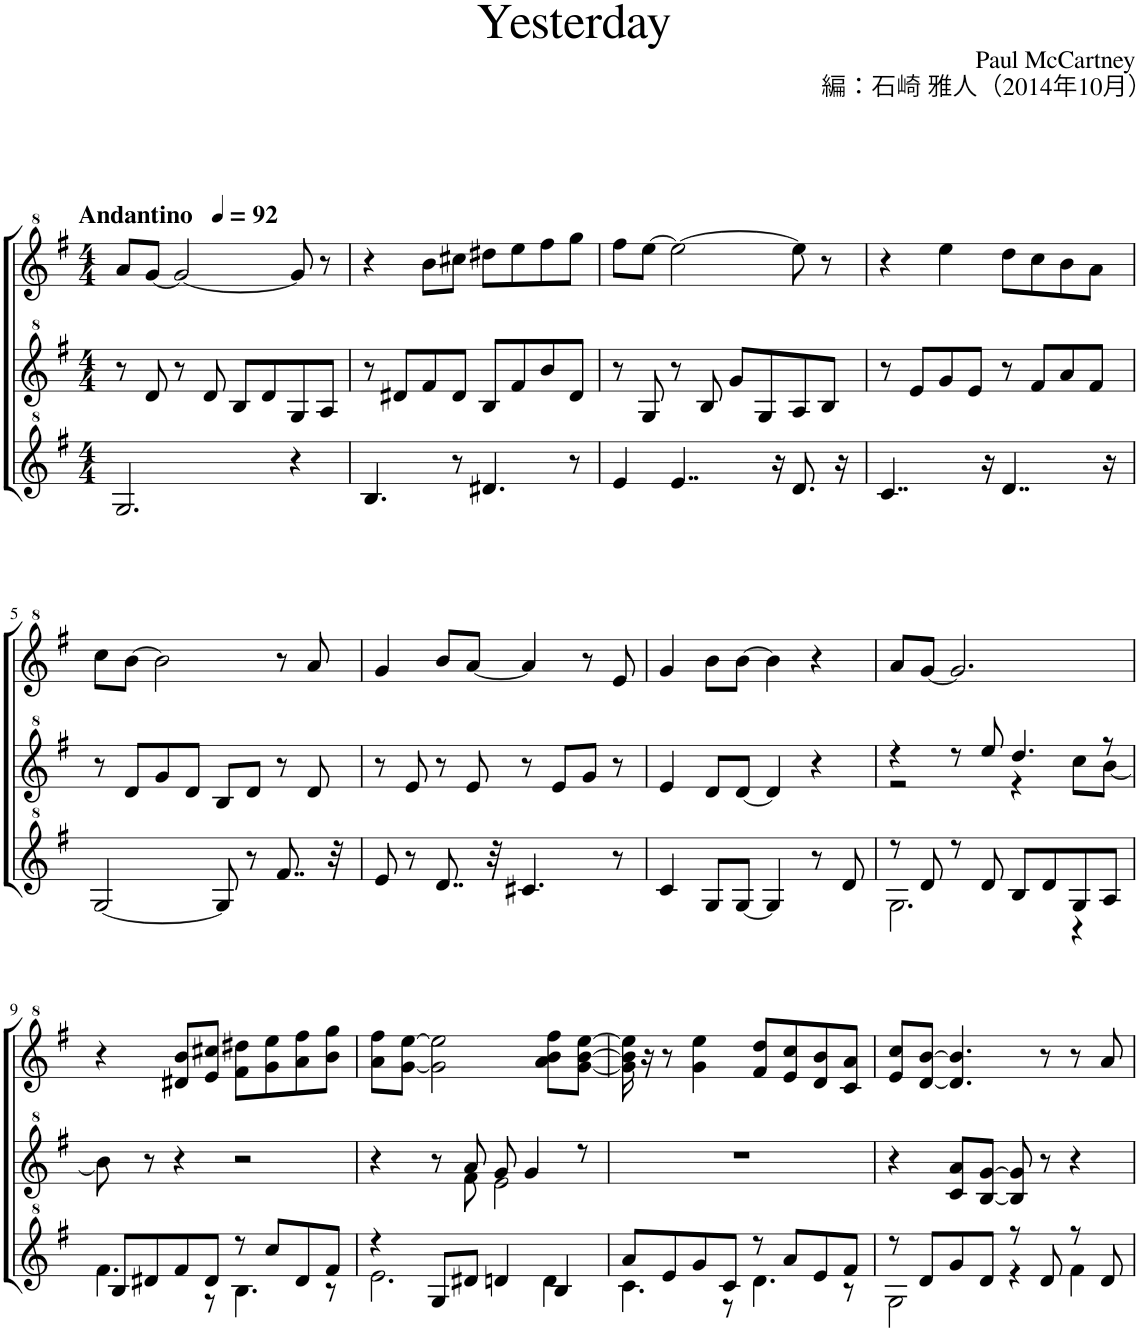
**kern	**kern	**kern
*part1	*part1	*part1
*staff3	*staff2	*staff1
*I"パンフルート	*	*
*clefG^2	*clefG^2	*clefG^2
*k[f#]	*k[f#]	*k[f#]
*M4/4	*M4/4	*M4/4
*MM92	*MM92	*MM92
=1	=1	=1
!	!	!LO:TX:a:B:t=Andantino
2.g/	8r	8aa/L
.	8dd/	[8gg/J
.	8r	2gg/_
.	8dd/	.
.	8b/L	.
.	8dd/	.
4r	8g/	8gg/]
.	8a/J	8r
=2	=2	=2
4.b/	8r	4r
.	8dd#X/L	.
.	8ff#/	8bb\L
8r	8dd#/J	8ccc#X\J
4.dd#X/	8b/L	8ddd#X\L
.	8ff#/	8eee\
.	8bb/	8fff#\
8r	8dd#/J	8ggg\J
=3	=3	=3
4ee/	8r	8fff#\L
.	8g/	[8eee\J
4..ee/	8r	2eee\_
.	8b/	.
.	8gg/L	.
.	8g/	.
16r	.	.
8.dd/	8a/	8eee\]
.	8b/J	8r
16r	.	.
=4	=4	=4
4..cc/	8r	4r
.	8ee/L	.
.	8gg/	4eee\
.	8ee/J	.
16r	.	.
4..dd/	8r	8ddd\L
.	8ff#/L	8ccc\
.	8aa/	8bb\
.	8ff#/J	8aa\J
16r	.	.
!!LO:LB:g=z
=5	=5	=5
[2g/	8r	8ccc\L
.	8dd/L	[8bb\J
.	8gg/	2bb\]
.	8dd/J	.
8g/]	8b/L	.
8r	8dd/J	.
8..ff#/	8r	8r
.	8dd/	8aa/
32r	.	.
=6	=6	=6
8ee/	8r	4gg/
8r	8ee/	.
8..dd/	8r	8bb/L
.	8ee/	[8aa/J
32r	.	.
4.cc#X/	8r	4aa/]
.	8ee/L	.
.	8gg/J	8r
8r	8r	8ee/
=7	=7	=7
4cc/	4ee/	4gg/
8g/L	8dd/L	8bb\L
[8g/J	[8dd/J	[8bb\J
4g/]	4dd/]	4bb\]
8r	4r	4r
8dd/	.	.
=8	=8	=8
*^	*^	*
2.g\	8r	4r	2r	8aa/L
.	8dd/	.	.	[8gg/J
.	8r	8r	.	2.gg/]
.	8dd/	8eee/	.	.
.	8b/L	4.ddd/	4r	.
.	8dd/	.	.	.
4r	8g/	.	8ccc\L	.
.	8a/J	8r	[8bb\J	.
*	*	*v	*v	*
!!LO:LB:g=z
=9	=9	=9	=9
4.ff#\	8b/L	8bb\]	4r
.	8dd#X/	8r	.
.	8ff#/	4r	8dd#X/ 8bb/L
8r	8dd#/J	.	8ee/ 8ccc#X/J
4.b\	8r	2r	8ff#\ 8ddd#X\L
.	8ccc/L	.	8gg\ 8eee\
.	8dd#/	.	8aa\ 8fff#\
8r	8ff#/J	.	8bb\ 8ggg\J
=10	=10	=10	=10
*	*	*^	*
2.ee\	4r	4r	4.ryy	8aa\ 8fff#\L
.	.	.	.	[8gg\ [8eee\J
.	8g/L	8r	.	2gg\] 2eee\]
.	8dd#X/J	8aa/	8ff#\	.
.	4ddn/	8gg/	2ee\	.
.	.	4gg/	.	.
4dd\	4b/	.	.	8aa\ 8bb\ 8fff#\L
.	.	8r	.	[8gg\ [8bb\ [8eee\J
*	*	*v	*v	*
=11	=11	=11	=11
4.cc\	8aa/L	1r	16gg\] 16bb\] 16eee\]
.	.	.	16r
.	8ee/	.	8r
.	8gg/	.	4gg\ 4eee\
8r	8cc/J	.	.
4.dd\	8r	.	8ff#/ 8ddd/L
.	8aa/L	.	8ee/ 8ccc/
.	8ee/	.	8dd/ 8bb/
8r	8ff#/J	.	8cc/ 8aa/J
=12	=12	=12	=12
2g\	8r	4r	8ee/ 8ccc/L
.	8dd/L	.	[8dd/ [8bb/J
.	8gg/	8cc/ 8aa/L	4.dd/] 4.bb/]
.	8dd/J	[8b/ [8gg/J	.
4r	8r	8b/] 8gg/]	.
.	8dd/	8r	8r
4ff#\	8r	4r	8r
.	8dd/	.	8aa/
*v	*v	*	*
=	=	=
*-	*-	*-
